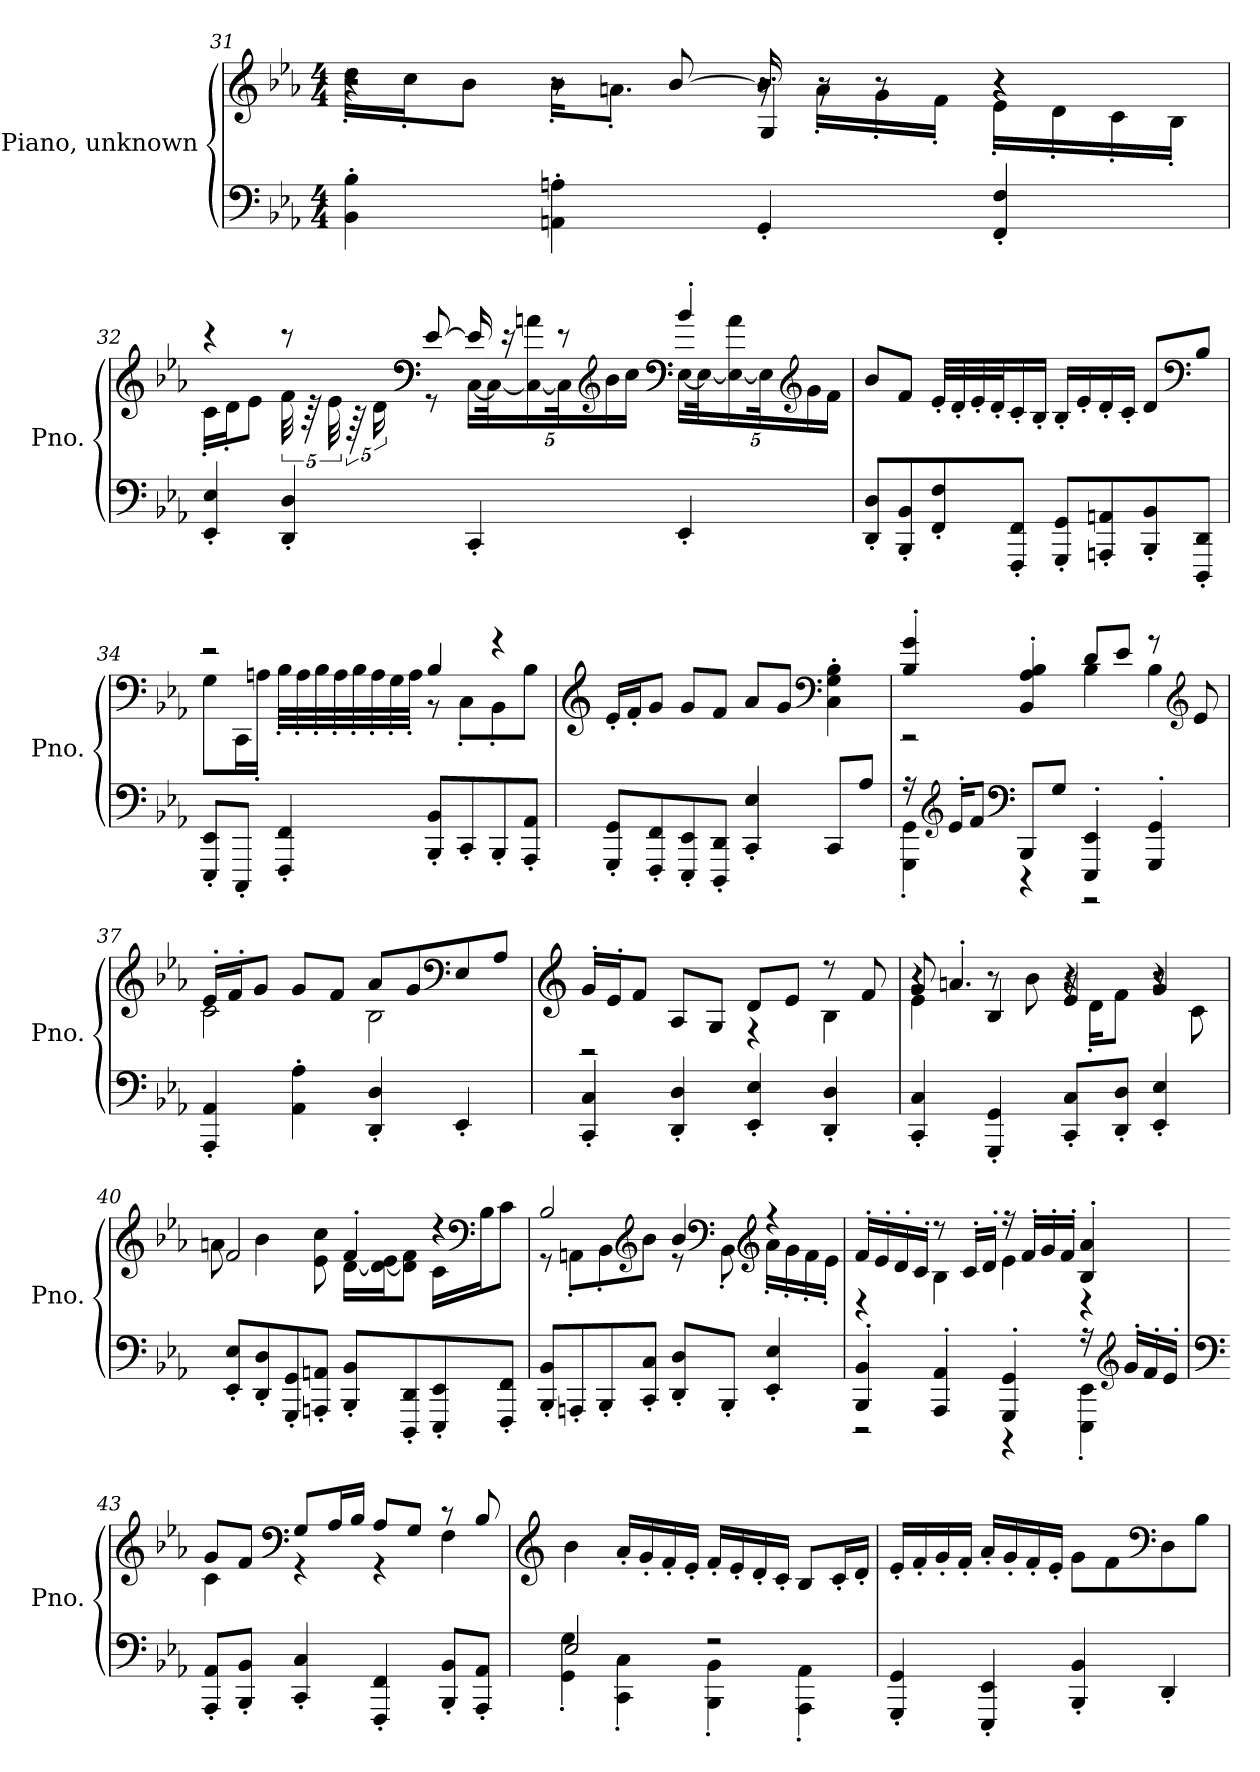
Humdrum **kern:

**kern	**kern
*part1	*part1
*staff2	*staff1
*I"Piano, unknown	*
*I'Pno.	*
*clefF4	*clefG2
*k[b-e-a-]	*k[b-e-a-]
*M4/4	*M4/4
=31	=31
*	*^
*	*	*^
4BB-\' 4B-\'	4r	16dd'\LL	2r
.	.	16cc'\J	.
.	.	8b-\J	.
4AAn\' 4An\'	8r	16b-'\KL	.
.	.	8.an'\J	.
.	[8b-/	.	.
4GG'/	16b-/]	16r	4G'/
.	16r	16a'\LL	.
.	8r	16g'\	.
.	.	16f'\JJ	.
4FF/' 4F/'	4r	16e-'\LL	4r
.	.	16d'\	.
.	.	16c'\	.
.	.	16B-'\JJ	.
*	*	*v	*v
!!LO:LB:g=z
=32	=32	=32
4EE-/' 4E-/'	4r	16c'\LL
.	.	16d'\J
.	.	8e-\J
4DD/' 4D/'	8r	40f\
.	.	80r
.	.	40e-\
.	.	80r
.	.	20d\
*	*clefF4	*
.	[8e-/	8r
*	*	*Xbrackettup
4CC'/	16e-/]	[20C\LL
.	.	40C\K_
.	16r	.
.	.	20C\_ 20an\
.	8r	40C\K]
*	*clefG2	*
.	.	20b-\
.	.	20cc\JJ
*	*clefF4	*
4EE-'/	4b-'/	[20E-\LL
.	.	40E-\K_
.	.	20E-\_ 20a\
.	.	40E-\K]
*	*clefG2	*
.	.	20g\
.	.	20f\JJ
*	*v	*v
!!LO:LB:g=z
=33	=33
8DD/' 8D/'L	8b-/L
8BBB-/' 8BB-/'	8f/J
8FF/' 8F/'	32e-'/LLL
.	32d'/
.	32e-'/
.	32d'/J
8FFF/' 8FF/'J	16c'/
.	16B-'/JJ
8GGG/' 8GG/'L	16B-'/LL
.	16e-'/
8AAAn/' 8AAn/'	16d'/
.	16c'/JJ
8BBB-/' 8BB-/'	8d/L
*	*clefF4
8DDD/' 8DD/'J	8B-/J
=34	=34
*	*^
8EEE-/' 8EE-/'L	2r	8G\L
8CCC'/J	.	16CC\L
.	.	16An'\JJ
4FFF/' 4FF/'	.	32B-'\LLL
.	.	32A'\
.	.	32B-'\
.	.	32A'\
.	.	32B-'\
.	.	32A'\
.	.	32G'\
.	.	32A'\JJJ
8BBB-/' 8BB-/'L	4B-/	8r
8CC'/	.	8C'\L
8BBB-'/	4r	8BB-'\
8AAA-/' 8AA-/'J	.	8B-\J
*	*v	*v
!!LO:LB:g=z
=35	=35
*	*clefG2
8GGG/' 8GG/'L	16e-'/LL
.	16f'/J
8FFF/' 8FF/'	8g/J
8EEE-/' 8EE-/'	8g/L
8DDD/' 8DD/'J	8f/J
4CC/' 4E-/'	8a-/L
.	8g/J
*	*clefF4
8CC/L	4C\' 4G\' 4B-\'
8A-/J	.
=36	=36
*^	*^
16r	4GGG\' 4GG\'	4B-/' 4g/'	2r
*clefG2	*	*	*
16e-'/KL	.	.	.
8f/J	.	.	.
*clefF4	*	*	*
8BBB-/L	4r	4BB-/' 4A-/' 4B-/'	.
8G/J	.	.	.
4EEE-/' 4EE-/'	2r	8d/L	4B-\
.	.	8e-/J	.
4GGG/' 4GG/'	.	8r	4B-\
*	*	*clefG2	*
.	.	8e-/	.
*v	*v	*	*
=37	=37	=37
4AAA-/' 4AA-/'	16e-'/LL	2c\
.	16f'/J	.
.	8g/J	.
4AA-\' 4A-\'	8g/L	.
.	8f/J	.
4DD/' 4D/'	8a-/L	2B-\
.	8g/	.
*	*clefF4	*
4EE-'/	8E-/	.
.	8A-/J	.
!!LO:LB:g=z	!!
=38	=38	=38
*	*clefG2	*
4CC/' 4C/'	16g'/LL	2r
.	16e-'/J	.
.	8f/J	.
4DD/' 4D/'	8A-/L	.
.	8G/J	.
4EE-/' 4E-/'	8d/L	4r
.	8e-/J	.
4DD/' 4D/'	8r	4B-\
.	8f/	.
=39	=39	=39
*	*	*^
4CC/' 4C/'	8g/	4e-\	4r
.	4.an'/	.	.
4GGG/' 4GG/'	.	8r	4B-/
.	.	8b-\	.
8CC/' 8C/'L	4r	16r	4e-/
.	.	16d'\KL	.
8DD/' 8D/'J	.	8f\J	.
4EE-/' 4E-/'	4g/	8r	4r
.	.	8c\	.
*	*	*v	*v
=40	=40	=40
8EE-/' 8E-/'L	2f/	8an\
8DD/' 8D/'	.	4b-\
8GGG/' 8GG/'	.	.
8AAAn/' 8AAn/'J	.	8e-\ 8cc\
8BBB-/' 8BB-/'L	4f'/	[16d\LL
.	.	16d\_ 16e-\J
8DDD/' 8DD/'	.	8d\] 8f\J
8EEE-/' 8EE-/'	4r	16c\LL
*	*clefF4	*
.	.	16B-\J
8FFF/' 8FF/'J	.	8c\J
!!LO:LB:g=z	!!
=41	=41	=41
8BBB-/' 8BB-/'L	2B-/	8r
8AAAn'/	.	8AAn'\L
8BBB-'/	.	8BB-'\
*	*clefG2	*
8CC/' 8C/'J	.	8b-\J
8DD/' 8D/'L	4b-/	8r
*	*clefF4	*
8BBB-'/J	.	8BB-'\
*	*clefG2	*
4EE-/' 4E-/'	4r	16a-'\LL
.	.	16g'\
.	.	16f'\
.	.	16e-'\JJ
=42	=42	=42
*^	*	*
4BBB-/' 4BB-/'	2r	16f'/LL	4r
.	.	16e-'/	.
.	.	16d'/	.
.	.	16c'/JJ	.
4AAA-/' 4AA-/'	.	8r	4B-\
.	.	16c'/LL	.
.	.	16d'/JJ	.
4GGG/' 4GG/'	4r	16r	4e-\
.	.	16f'/LL	.
.	.	16g'/	.
.	.	16f'/JJ	.
16r	4EEE-\' 4EE-\'	4B-/' 4a-/'	4r
*clefG2	*	*	*
16g'/LL	.	.	.
16f'/	.	.	.
16e-'/JJ	.	.	.
*v	*v	*	*
!!LO:PB:g=z	!!
=43	=43	=43
*clefF4	*	*
8AAA-/' 8AA-/'L	8g/L	4c\
8BBB-/' 8BB-/'J	8f/J	.
*	*clefF4	*
4CC/' 4C/'	8G/L	4r
.	16A-/L	.
.	16B-/JJ	.
4FFF/' 4FF/'	8A-/L	4r
.	8G/J	.
8BBB-/' 8BB-/'L	8r	4F\
8AAA-/' 8AA-/'J	8B-/	.
*	*v	*v
=44	=44
*	*clefG2
*^	*
2E-/	4GG\' 4G\'	4b-\
.	4CC\' 4C\'	16a-'/LL
.	.	16g'/
.	.	16f'/
.	.	16e-'/JJ
2r	4BBB-\' 4BB-\'	16f'/LL
.	.	16e-'/
.	.	16d'/
.	.	16c'/JJ
.	4AAA-\' 4AA-\'	8B-/L
.	.	16c'/L
.	.	16d'/JJ
*v	*v	*
=45	=45
4GGG/' 4GG/'	16e-'/LL
.	16f'/
.	16g'/
.	16f'/JJ
4EEE-/' 4EE-/'	16a-'/LL
.	16g'/
.	16f'/
.	16e-'/JJ
4BBB-/' 4BB-/'	8g\L
.	8f\
*	*clefF4
4DD'/	8D\
.	8B-\J
=	=
*-	*-
